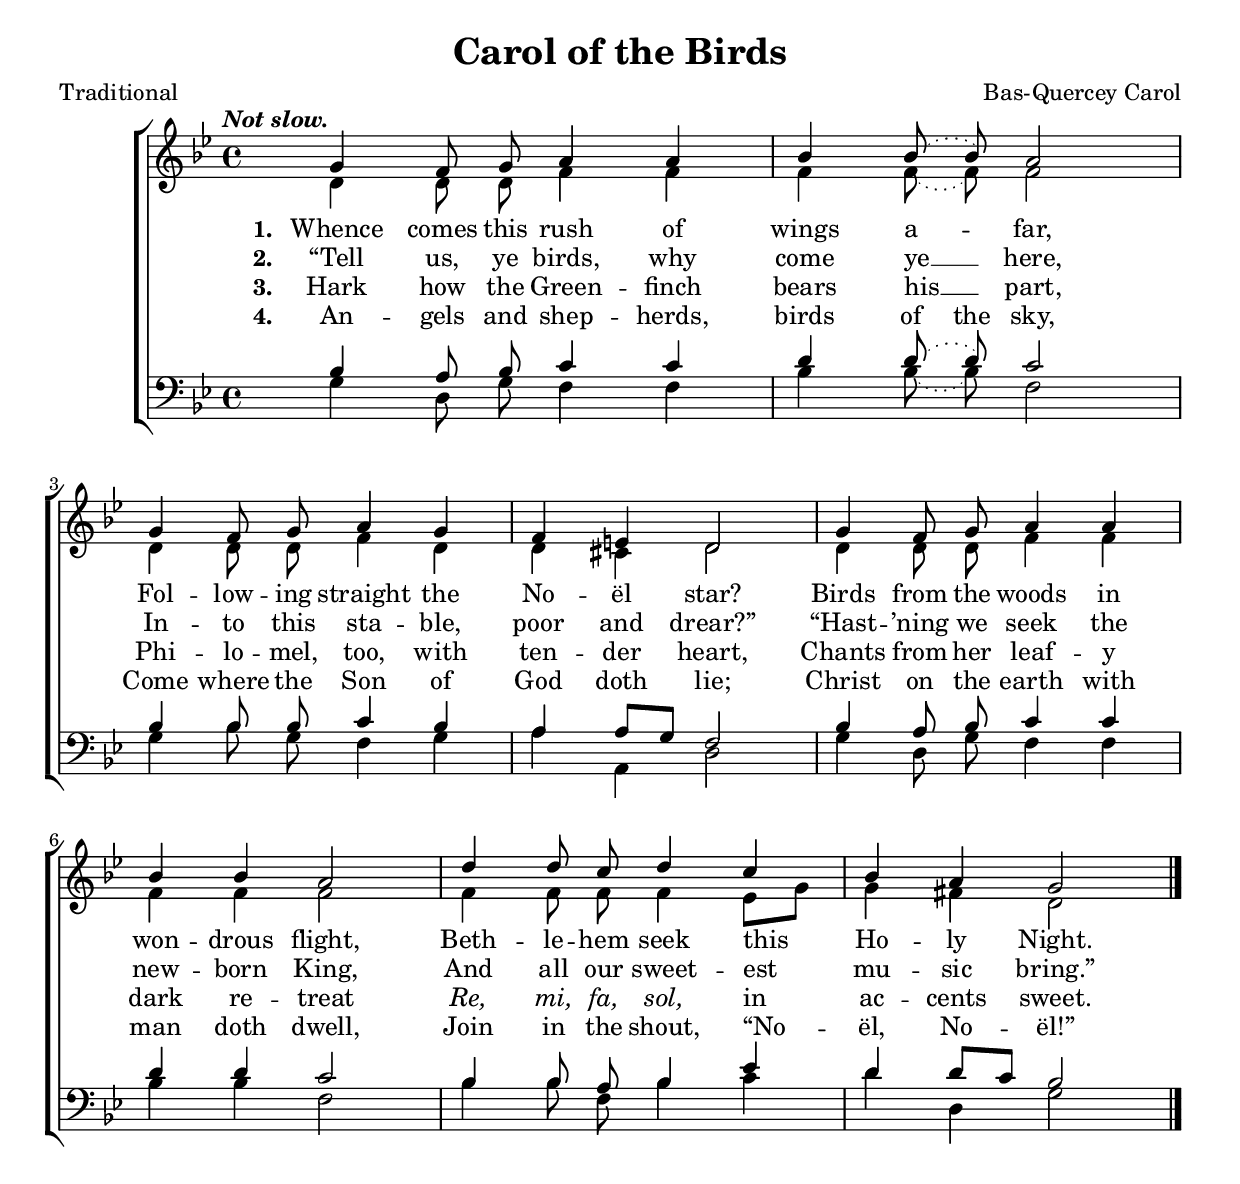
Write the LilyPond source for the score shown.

\version "2.14.2"
\include "util.ly"
\header {
    title = "Carol of the Birds"
    poet = "Traditional"
    composer = "Bas-Quercey Carol"
    %tagline = \markup { from \italic{Carols Old and Carols New}, 1916, via \italic{HymnsAndCarolsOfChristmas.com}}
  }

global = {
  \key bes \major
  \time 4/4
  \autoBeamOff
  \tempo \markup\italic"Not slow."
  %\override DynamicLineSpanner #'staff-padding = #0.0
  %\override DynamicLineSpanner #'Y-extent = #'(-1 . 1)
}

sopMusic = \relative c'' {
  g4 f8\noBeam g a4 a |
  \slurDotted bes bes8\noBeam( bes) a2 |
  
  g4 f8\noBeam g a4 g |
  f e d2 |
  
  g4 f8\noBeam g a4 a |
  bes bes a2 |
  
  d4 d8\noBeam c d4 c |
  bes a g2 \bar "|."
}
sopWords = \lyricmode {
  
}

altoMusic = \relative c' {
  d4 d8\noBeam d f4 f |
  \slurDotted f f8\noBeam( f) f2 |
  
  d4 d8\noBeam d f4 d |
  d cis d2 |
  
  d4 d8\noBeam d f4 f |
  f f f2 |
  
  f4 f8\noBeam f f4 \slurSolid ees8[ g] |
  g4 fis d2 \bar "|."
}
altoWords = \lyricmode {
  \dropLyricsIX
  \set stanza = #"1. "
  \set ignoreMelismata = ##t
  Whence comes this rush of wings a -- _ far,
  Fol -- low -- ing straight the No -- ël star?
  Birds from the woods in won -- drous flight,
  Beth -- le -- hem seek this _ Ho -- ly Night.
}
altoWordsII = \lyricmode {
  \dropLyricsIX
%\markup\italic
  \set stanza = #"2. "
  \set ignoreMelismata = ##t
  “Tell us, ye birds, why come ye __ _ here,
  In -- to this sta -- ble, poor and drear?”
  “Hast -- ’ning we seek the new -- born King,
  And all our sweet -- est _ mu -- sic bring.”
}
altoWordsIII = \lyricmode {
  \dropLyricsIX
  \set stanza = #"3. "
  Hark how the Green -- finch bears his __ part,
  Phi -- lo -- mel, too, with ten -- der heart,
  Chants from her leaf -- y dark re -- treat
  \markup\italic Re, \markup\italic mi, \markup\italic fa, \markup\italic sol, in ac -- cents sweet.
}
altoWordsIV = \lyricmode {
  \dropLyricsIX
  \set stanza = #"4. "
  \set ignoreMelismata = ##t
  An -- gels and shep -- herds, birds of the sky,
  Come where the Son of God doth lie;
  Christ on the earth with man doth dwell,
  Join in the shout, “No -- _ ël, No -- ël!”
}
altoWordsV = \lyricmode {
}
altoWordsVI = \lyricmode {
}
tenorMusic = \relative c' {
  bes4 a8\noBeam bes c4 c |
  \slurDotted d d8\noBeam( d) c2 |
  
  bes4 bes8\noBeam bes c4 bes |
  a \slurSolid a8[ g] f2 |
  
  \slurDotted bes4 a8\noBeam bes c4 c |
  d d c2 |
  
  bes4 bes8\noBeam a bes4 ees |
  d \slurSolid d8[ c] bes2 \bar "|."
}
tenorWords = \lyricmode {

}

bassMusic = \relative c' {
  g4 d8\noBeam g f4 f |
  \slurDotted bes bes8\noBeam( bes) f2 |
  
  g4 bes8\noBeam g f4 g |
  a a, d2 |
  
  g4 d8\noBeam g f4 f |
  bes bes f2 |
  
  bes4 bes8\noBeam f bes4 c |
  d d, g2 \bar "|."
}
bassWords = \lyricmode {

}

pianoRH = \relative c' {
  
}
pianoLH = \relative c' {
  
}

\score {
  <<
   \new ChoirStaff <<
%    \new Lyrics = sopranos \with { \override VerticalAxisGroup #'nonstaff-relatedstaff-spacing = #'((basic-distance . 1)) }
    \new Staff = women <<
      \new Voice = "sopranos" { \voiceOne << \global \sopMusic >> }
      \new Voice = "altos" { \voiceTwo << \global \altoMusic >> }
    >>
    \new Lyrics \with { alignAboveContext = #"women" \override VerticalAxisGroup #'nonstaff-relatedstaff-spacing = #'((basic-distance . 1))} \lyricsto "sopranos" \sopWords
    \new Lyrics = "altosVI"  \with { alignBelowContext = #"women" } \lyricsto "altos" \altoWordsVI
    \new Lyrics = "altosV"  \with { alignBelowContext = #"women" } \lyricsto "altos" \altoWordsV
    \new Lyrics = "altosIV"  \with { alignBelowContext = #"women" } \lyricsto "altos" \altoWordsIV
    \new Lyrics = "altosIII"  \with { alignBelowContext = #"women" } \lyricsto "altos" \altoWordsIII
    \new Lyrics = "altosII"  \with { alignBelowContext = #"women" } \lyricsto "altos" \altoWordsII
    \new Lyrics = "altos"  \with { alignBelowContext = #"women" \override VerticalAxisGroup #'nonstaff-relatedstaff-spacing = #'((padding . -0.5))} \lyricsto "altos" \altoWords
   \new Staff = men <<
      \clef bass
      \new Voice = "tenors" { \voiceOne << \global \tenorMusic >> }
      \new Voice = "basses" { \voiceTwo << \global \bassMusic >> }
    >>
    \new Lyrics \with { alignAboveContext = #"men" \override VerticalAxisGroup #'nonstaff-relatedstaff-spacing = #'((basic-distance . 1)) } \lyricsto "tenors" \tenorWords
    \new Lyrics \with { alignBelowContext = #"men" \override VerticalAxisGroup #'nonstaff-relatedstaff-spacing = #'((basic-distance . 1)) } \lyricsto "basses" \bassWords
  >>
%    \new PianoStaff << \new Staff { \new Voice { \pianoRH } } \new Staff { \clef "bass" \pianoLH } >>
  >>
  \layout { }
  
  \midi {
    \tempo 4 = 110
    \set Staff.midiInstrument = "flute"
  
    \context {
      \Voice
      \remove "Dynamic_performer"
    }
  }
}
